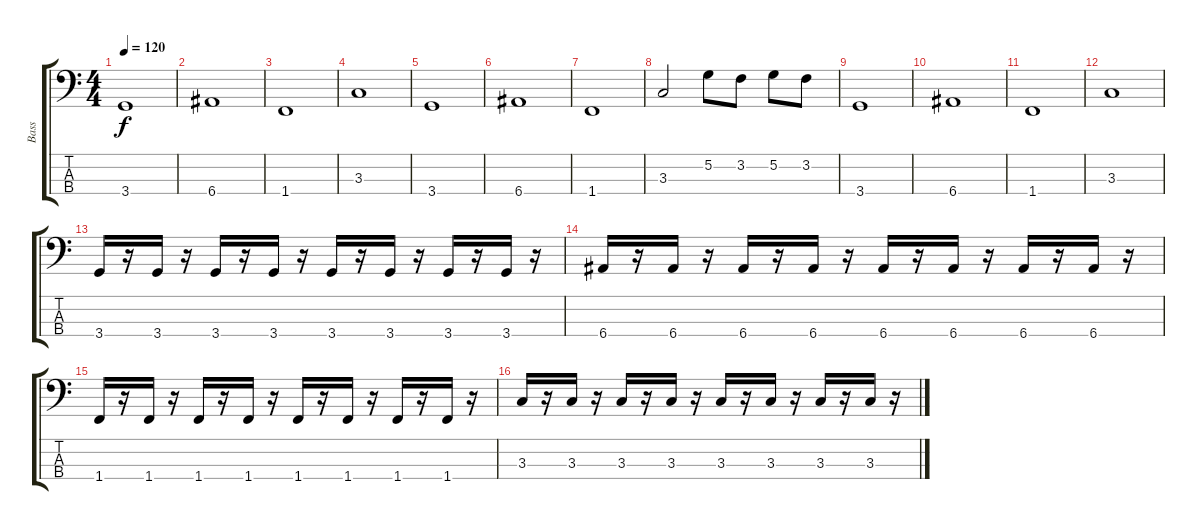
\track ("Bass" "Bass") {instrument electricbassfinger}
\staff {score tabs}
\tuning (G2 D2 A1 E1) {hide}
\ts (4 4)
\tempo 120
\clef f4
\ks c
3.4.1{dy f instrument electricbassfinger} |
6.4.1 |
1.4.1 |
3.3.1 |
3.4.1 |
6.4.1 |
1.4.1 |
3.3.2 5.2.8 3.2.8 5.2.8 3.2.8 |
3.4.1 |
6.4.1 |
1.4.1 |
3.3.1 |
3.4.16 r.16 3.4.16 r.16 3.4.16 r.16 3.4.16 r.16 3.4.16 r.16 3.4.16 r.16 3.4.16 r.16 3.4.16 r.16 |
6.4.16 r.16 6.4.16 r.16 6.4.16 r.16 6.4.16 r.16 6.4.16 r.16 6.4.16 r.16 6.4.16 r.16 6.4.16 r.16 |
1.4.16 r.16 1.4.16 r.16 1.4.16 r.16 1.4.16 r.16 1.4.16 r.16 1.4.16 r.16 1.4.16 r.16 1.4.16 r.16 |
3.3.16 r.16 3.3.16 r.16 3.3.16 r.16 3.3.16 r.16 3.3.16 r.16 3.3.16 r.16 3.3.16 r.16 3.3.16 r.16
